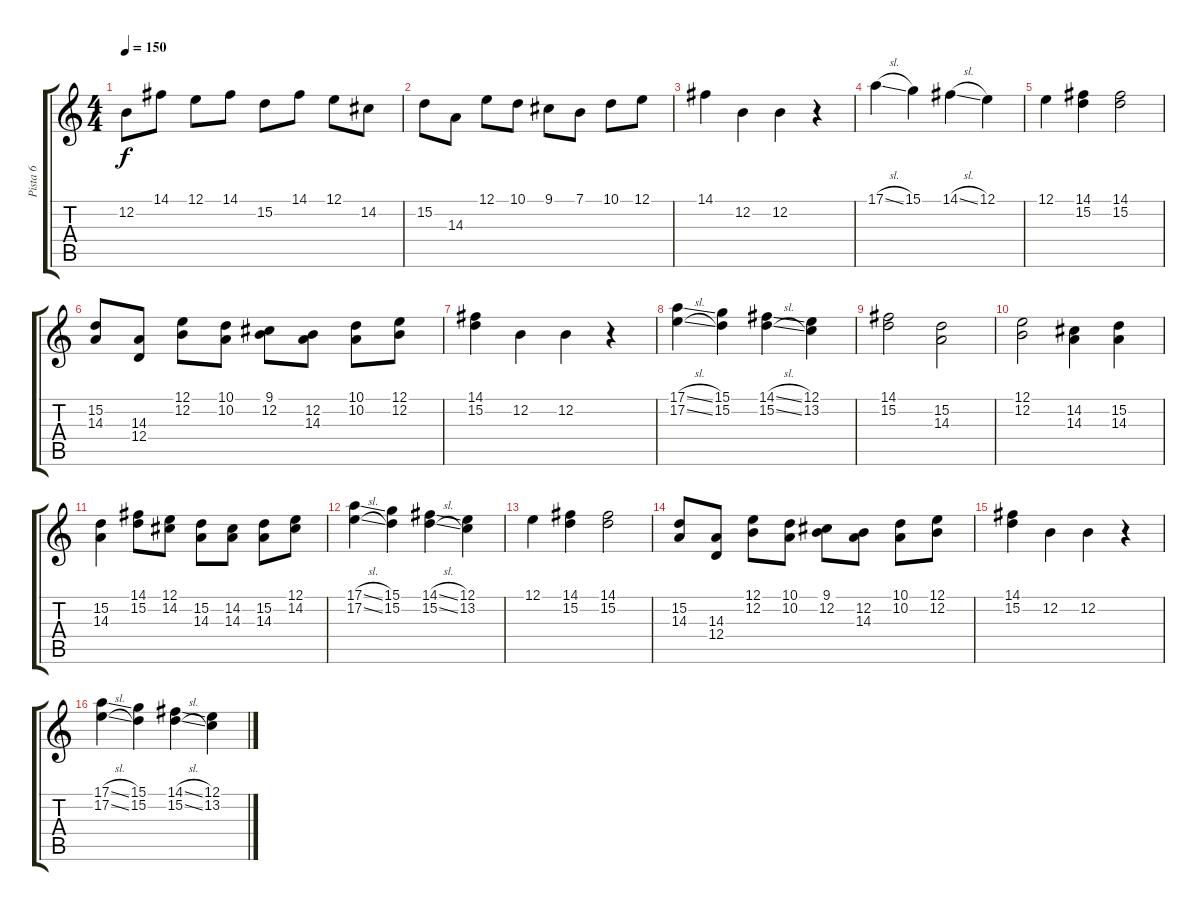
\track ("Pista 6" "Pista 6") {instrument trumpet}
\staff {score tabs}
\tuning (E4 B3 G3 D3 A2 E2) {hide}
\ts (4 4)
\tempo 150
\clef g2
\ks c
12.2.8{dy f} 14.1.8 12.1.8 14.1.8 15.2.8 14.1.8 12.1.8 14.2.8 |
15.2.8 14.3.8 12.1.8 10.1.8 9.1.8 7.1.8 10.1.8 12.1.8 |
14.1.4 12.2.4 12.2.4 r.4 |
17.1{sl}.4 15.1.4 14.1{sl}.4 12.1.4 |
12.1.4 (14.1 15.2).4 (14.1 15.2).2 |
(15.2 14.3).8 (14.3 12.4).8 (12.1 12.2).8 (10.1 10.2).8 (9.1 12.2).8 (12.2 14.3).8 (10.1 10.2).8 (12.1 12.2).8 |
(14.1 15.2).4 12.2.4 12.2.4 r.4 |
(17.1{sl} 17.2{sl}).4 (15.1 15.2).4 (14.1{sl} 15.2{sl}).4 (12.1 13.2).4 |
(14.1 15.2).2 (15.2 14.3).2 |
(12.1 12.2).2 (14.2 14.3).4 (15.2 14.3).4 |
(15.2 14.3).4 (14.1 15.2).8 (12.1 14.2).8 (15.2 14.3).8 (14.2 14.3).8 (15.2 14.3).8 (12.1 14.2).8 |
(17.1{sl} 17.2{sl}).4 (15.1 15.2).4 (14.1{sl} 15.2{sl}).4 (12.1 13.2).4 |
12.1.4 (14.1 15.2).4 (14.1 15.2).2 |
(15.2 14.3).8 (14.3 12.4).8 (12.1 12.2).8 (10.1 10.2).8 (9.1 12.2).8 (12.2 14.3).8 (10.1 10.2).8 (12.1 12.2).8 |
(14.1 15.2).4 12.2.4 12.2.4 r.4 |
(17.1{sl} 17.2{sl}).4 (15.1 15.2).4 (14.1{sl} 15.2{sl}).4 (12.1 13.2).4
